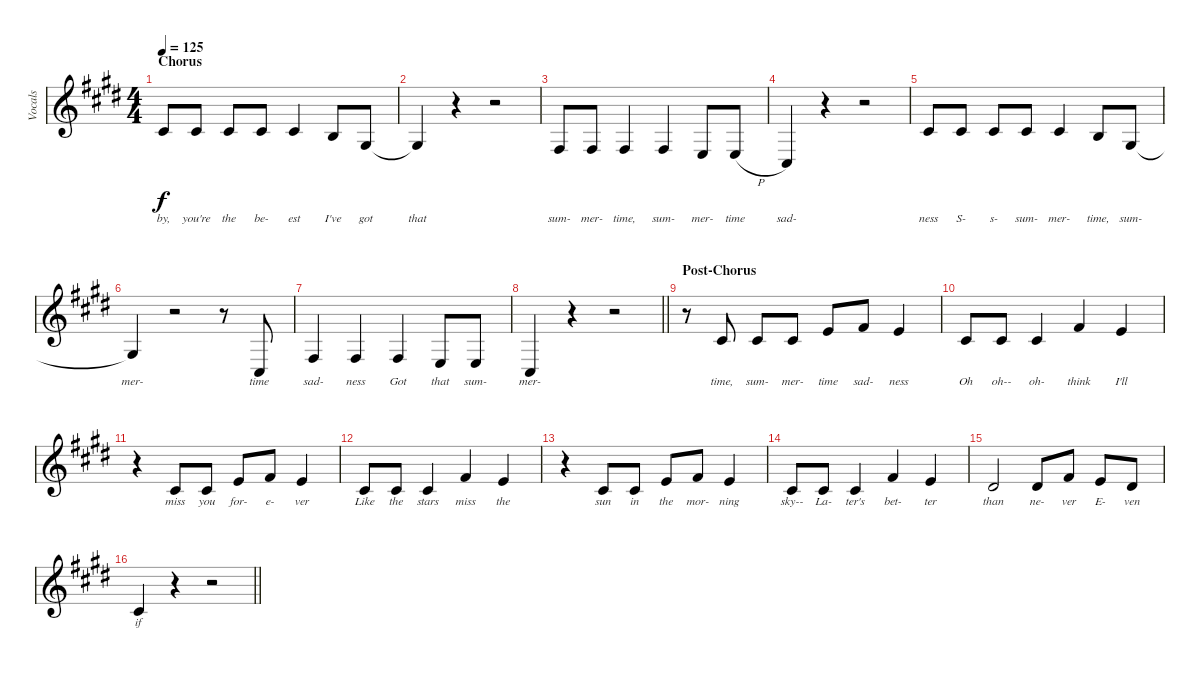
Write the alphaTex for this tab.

\track ("Vocals" "Vocals") {instrument oboe}
\staff {score}
\tuning (E4 B3 G3 D3 A2 E2) {hide}
\ts (4 4)
\section ("" "Chorus")
\tempo 125
\clef g2
\ks c#minor
11.4.8{lyrics (0 "by,") lyrics (1 "") lyrics (2 "") lyrics (3 "") lyrics (4 "") dy f} 11.4.8{lyrics (0 "you're") lyrics (1 "") lyrics (2 "") lyrics (3 "") lyrics (4 "")} 11.4.8{lyrics (0 "the") lyrics (1 "") lyrics (2 "") lyrics (3 "") lyrics (4 "")} 11.4.8{lyrics (0 "be-") lyrics (1 "") lyrics (2 "") lyrics (3 "") lyrics (4 "")} 11.4.4{lyrics (0 "est") lyrics (1 "") lyrics (2 "") lyrics (3 "") lyrics (4 "")} 9.4.8{lyrics (0 "I've") lyrics (1 "") lyrics (2 "") lyrics (3 "") lyrics (4 "")} 11.5.8{lyrics (0 "got") lyrics (1 "") lyrics (2 "") lyrics (3 "") lyrics (4 "")} |
11.5{t}.4{lyrics (0 "that") lyrics (1 "") lyrics (2 "") lyrics (3 "") lyrics (4 "")} r.4 r.2 |
9.5.8{lyrics (0 "sum-") lyrics (1 "") lyrics (2 "") lyrics (3 "") lyrics (4 "")} 9.5.8{lyrics (0 "mer-") lyrics (1 "") lyrics (2 "") lyrics (3 "") lyrics (4 "")} 9.5.4{lyrics (0 "time,") lyrics (1 "") lyrics (2 "") lyrics (3 "") lyrics (4 "")} 9.5.4{lyrics (0 "sum-") lyrics (1 "") lyrics (2 "") lyrics (3 "") lyrics (4 "")} 12.6.8{lyrics (0 "mer-") lyrics (1 "") lyrics (2 "") lyrics (3 "") lyrics (4 "")} 12.6{h}.8{lyrics (0 "time") lyrics (1 "") lyrics (2 "") lyrics (3 "") lyrics (4 "")} |
9.6.4{lyrics (0 "sad-") lyrics (1 "") lyrics (2 "") lyrics (3 "") lyrics (4 "")} r.4 r.2 |
11.4.8{lyrics (0 "ness") lyrics (1 "") lyrics (2 "") lyrics (3 "") lyrics (4 "")} 11.4.8{lyrics (0 "S-") lyrics (1 "") lyrics (2 "") lyrics (3 "") lyrics (4 "")} 11.4.8{lyrics (0 "s-") lyrics (1 "") lyrics (2 "") lyrics (3 "") lyrics (4 "")} 11.4.8{lyrics (0 "sum-") lyrics (1 "") lyrics (2 "") lyrics (3 "") lyrics (4 "")} 11.4.4{lyrics (0 "mer-") lyrics (1 "") lyrics (2 "") lyrics (3 "") lyrics (4 "")} 9.4.8{lyrics (0 "time,") lyrics (1 "") lyrics (2 "") lyrics (3 "") lyrics (4 "")} 11.5.8{lyrics (0 "sum-") lyrics (1 "") lyrics (2 "") lyrics (3 "") lyrics (4 "")} |
11.5{t}.4{lyrics (0 "mer-") lyrics (1 "") lyrics (2 "") lyrics (3 "") lyrics (4 "")} r.2 r.8 9.6.8{lyrics (0 "time") lyrics (1 "") lyrics (2 "") lyrics (3 "") lyrics (4 "")} |
9.5.4{lyrics (0 "sad-") lyrics (1 "") lyrics (2 "") lyrics (3 "") lyrics (4 "")} 9.5.4{lyrics (0 "ness") lyrics (1 "") lyrics (2 "") lyrics (3 "") lyrics (4 "")} 9.5.4{lyrics (0 "Got") lyrics (1 "") lyrics (2 "") lyrics (3 "") lyrics (4 "")} 12.6.8{lyrics (0 "that") lyrics (1 "") lyrics (2 "") lyrics (3 "") lyrics (4 "")} 12.6.8{lyrics (0 "sum-") lyrics (1 "") lyrics (2 "") lyrics (3 "") lyrics (4 "")} |
\barLineRight lightlight
9.6.4{lyrics (0 "mer-") lyrics (1 "") lyrics (2 "") lyrics (3 "") lyrics (4 "")} r.4 r.2 |
\section ("" "Post-Chorus")
r.8 11.4.8{lyrics (0 "time,") lyrics (1 "") lyrics (2 "") lyrics (3 "") lyrics (4 "")} 11.4.8{lyrics (0 "sum-") lyrics (1 "") lyrics (2 "") lyrics (3 "") lyrics (4 "")} 11.4.8{lyrics (0 "mer-") lyrics (1 "") lyrics (2 "") lyrics (3 "") lyrics (4 "")} 9.3.8{lyrics (0 "time") lyrics (1 "") lyrics (2 "") lyrics (3 "") lyrics (4 "")} 11.3.8{lyrics (0 "sad-") lyrics (1 "") lyrics (2 "") lyrics (3 "") lyrics (4 "")} 9.3.4{lyrics (0 "ness") lyrics (1 "") lyrics (2 "") lyrics (3 "") lyrics (4 "")} |
11.4.8{lyrics (0 "Oh") lyrics (1 "") lyrics (2 "") lyrics (3 "") lyrics (4 "")} 11.4.8{lyrics (0 "oh--") lyrics (1 "") lyrics (2 "") lyrics (3 "") lyrics (4 "")} 11.4.4{lyrics (0 "oh-") lyrics (1 "") lyrics (2 "") lyrics (3 "") lyrics (4 "")} 11.3.4{lyrics (0 "think") lyrics (1 "") lyrics (2 "") lyrics (3 "") lyrics (4 "")} 9.3.4{lyrics (0 "I'll") lyrics (1 "") lyrics (2 "") lyrics (3 "") lyrics (4 "")} |
r.4 11.4.8{lyrics (0 "miss") lyrics (1 "") lyrics (2 "") lyrics (3 "") lyrics (4 "")} 11.4.8{lyrics (0 "you") lyrics (1 "") lyrics (2 "") lyrics (3 "") lyrics (4 "")} 9.3.8{lyrics (0 "for-") lyrics (1 "") lyrics (2 "") lyrics (3 "") lyrics (4 "")} 11.3.8{lyrics (0 "e-") lyrics (1 "") lyrics (2 "") lyrics (3 "") lyrics (4 "")} 9.3.4{lyrics (0 "ver") lyrics (1 "") lyrics (2 "") lyrics (3 "") lyrics (4 "")} |
11.4.8{lyrics (0 "Like") lyrics (1 "") lyrics (2 "") lyrics (3 "") lyrics (4 "")} 11.4.8{lyrics (0 "the") lyrics (1 "") lyrics (2 "") lyrics (3 "") lyrics (4 "")} 11.4.4{lyrics (0 "stars") lyrics (1 "") lyrics (2 "") lyrics (3 "") lyrics (4 "")} 11.3.4{lyrics (0 "miss") lyrics (1 "") lyrics (2 "") lyrics (3 "") lyrics (4 "")} 9.3.4{lyrics (0 "the") lyrics (1 "") lyrics (2 "") lyrics (3 "") lyrics (4 "")} |
r.4 11.4.8{lyrics (0 "sun") lyrics (1 "") lyrics (2 "") lyrics (3 "") lyrics (4 "")} 11.4.8{lyrics (0 "in") lyrics (1 "") lyrics (2 "") lyrics (3 "") lyrics (4 "")} 9.3.8{lyrics (0 "the") lyrics (1 "") lyrics (2 "") lyrics (3 "") lyrics (4 "")} 11.3.8{lyrics (0 "mor-") lyrics (1 "") lyrics (2 "") lyrics (3 "") lyrics (4 "")} 9.3.4{lyrics (0 "ning") lyrics (1 "") lyrics (2 "") lyrics (3 "") lyrics (4 "")} |
11.4.8{lyrics (0 "sky--") lyrics (1 "") lyrics (2 "") lyrics (3 "") lyrics (4 "")} 11.4.8{lyrics (0 "La-") lyrics (1 "") lyrics (2 "") lyrics (3 "") lyrics (4 "")} 11.4.4{lyrics (0 "ter's") lyrics (1 "") lyrics (2 "") lyrics (3 "") lyrics (4 "")} 11.3.4{lyrics (0 "bet-") lyrics (1 "") lyrics (2 "") lyrics (3 "") lyrics (4 "")} 9.3.4{lyrics (0 "ter") lyrics (1 "") lyrics (2 "") lyrics (3 "") lyrics (4 "")} |
8.3.2{lyrics (0 "than") lyrics (1 "") lyrics (2 "") lyrics (3 "") lyrics (4 "")} 8.3.8{lyrics (0 "ne-") lyrics (1 "") lyrics (2 "") lyrics (3 "") lyrics (4 "")} 11.3.8{lyrics (0 "ver") lyrics (1 "") lyrics (2 "") lyrics (3 "") lyrics (4 "")} 9.3.8{lyrics (0 "E-") lyrics (1 "") lyrics (2 "") lyrics (3 "") lyrics (4 "")} 8.3.8{lyrics (0 "ven") lyrics (1 "") lyrics (2 "") lyrics (3 "") lyrics (4 "")} |
\barLineRight lightlight
11.4.4{lyrics (0 "if") lyrics (1 "") lyrics (2 "") lyrics (3 "") lyrics (4 "")} r.4 r.2
